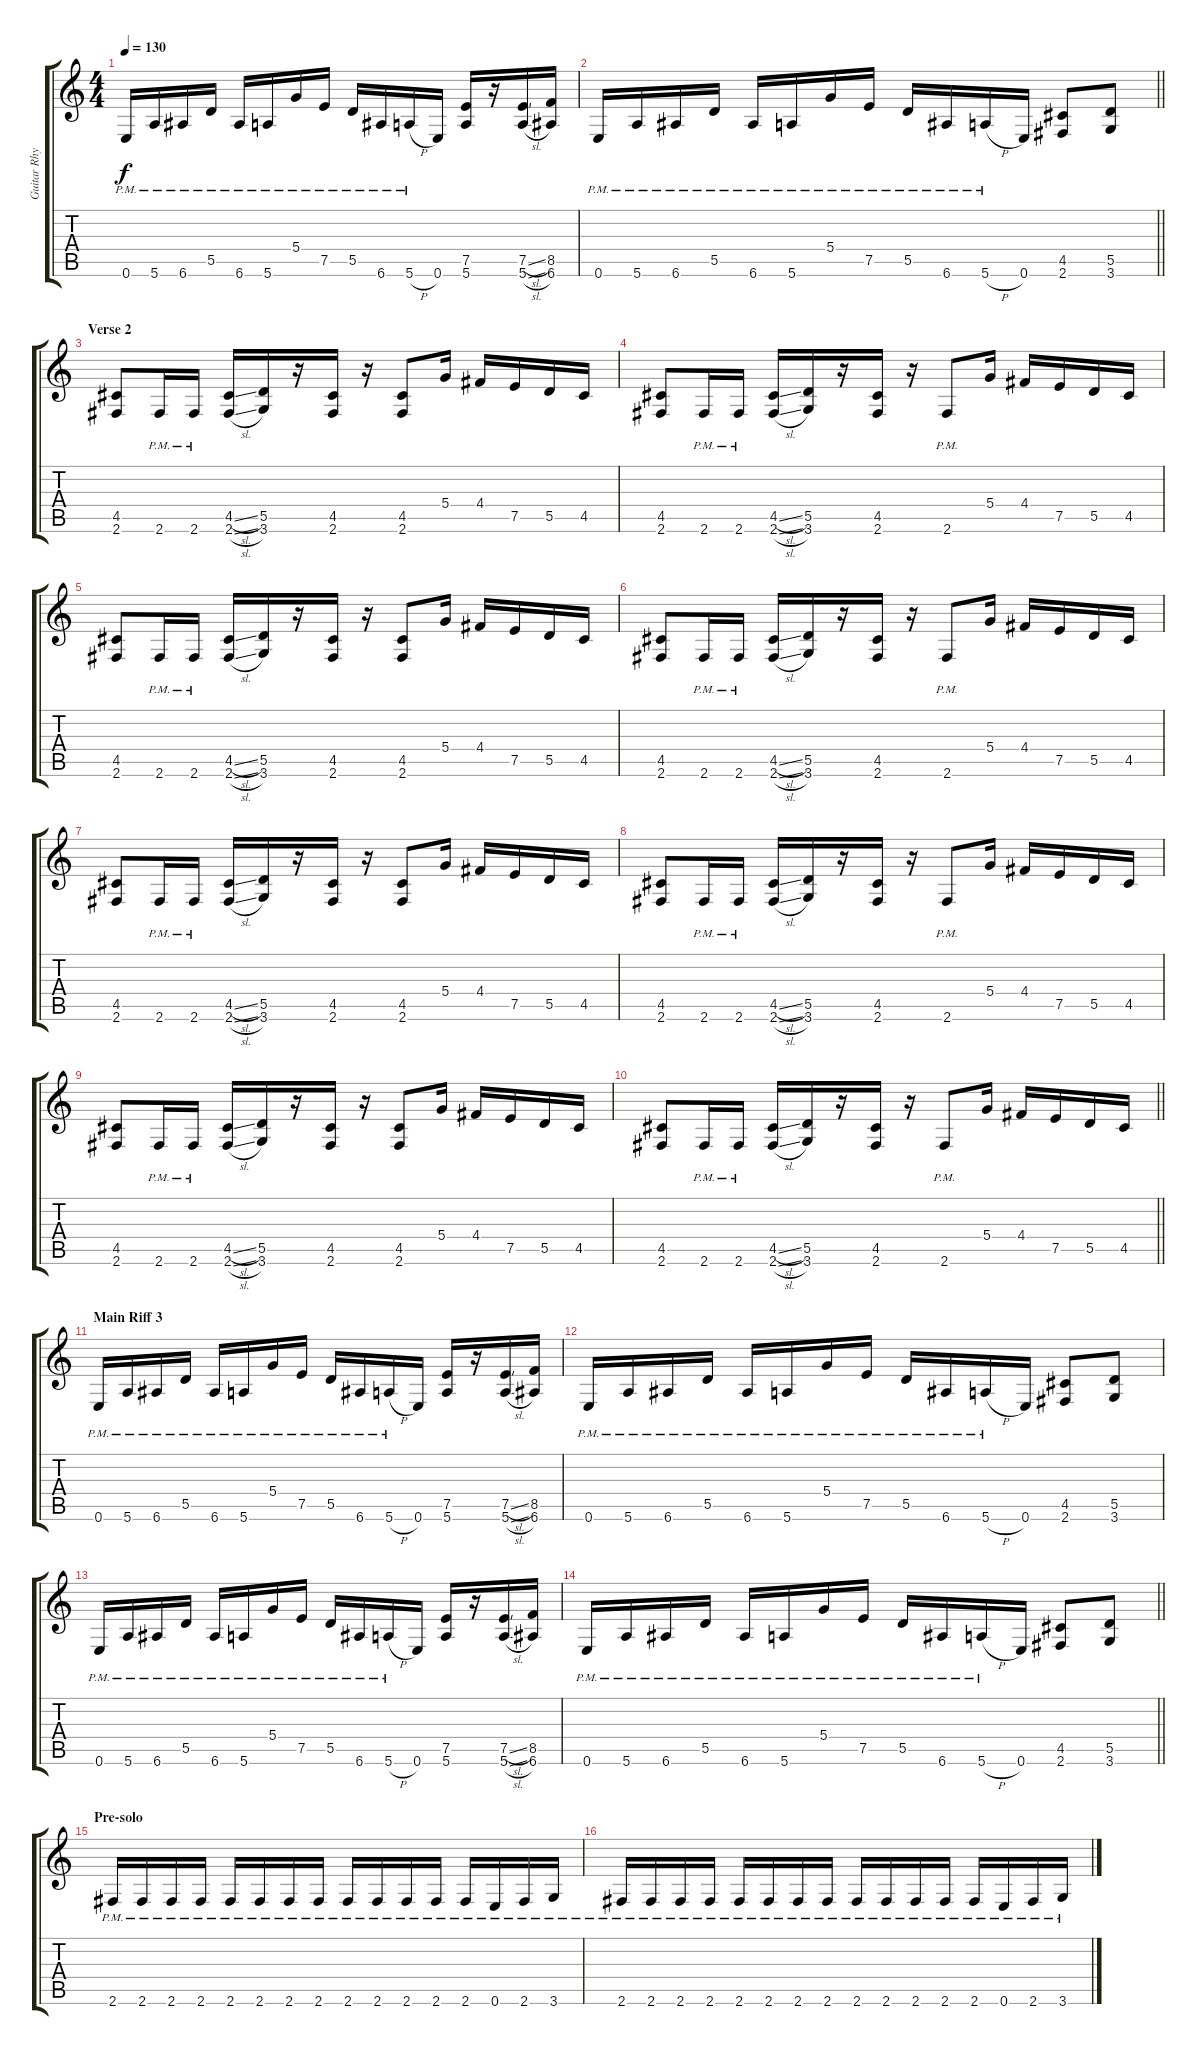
\track ("Guitar Rhythm" "Guitar Rhy") {instrument distortionguitar}
\staff {score tabs}
\tuning (E4 B3 G3 D3 A2 E2) {hide}
\ts (4 4)
\tempo 130
\clef g2
\ks c
0.6{pm}.16{dy f} 5.6{pm}.16 6.6{pm}.16 5.5{pm}.16 6.6{pm}.16 5.6{pm}.16 5.4{pm}.16 7.5{pm}.16 5.5{pm}.16 6.6{pm}.16 5.6{h pm}.16 0.6.16 (7.5 5.6).16 r.16 (7.5{sl} 5.6{sl}).16 (8.5 6.6).16 |
\barLineRight lightlight
0.6{pm}.16 5.6{pm}.16 6.6{pm}.16 5.5{pm}.16 6.6{pm}.16 5.6{pm}.16 5.4{pm}.16 7.5{pm}.16 5.5{pm}.16 6.6{pm}.16 5.6{h pm}.16 0.6.16 (4.5 2.6).8 (5.5 3.6).8 |
\section ("" "Verse 2")
(4.5 2.6).8 2.6{pm}.16 2.6{pm}.16 (4.5{sl} 2.6{sl}).16 (5.5 3.6).16 r.16 (4.5 2.6).16 r.16 (4.5 2.6).8 5.4.16 4.4.16 7.5.16 5.5.16 4.5.16 |
(4.5 2.6).8 2.6{pm}.16 2.6{pm}.16 (4.5{sl} 2.6{sl}).16 (5.5 3.6).16 r.16 (4.5 2.6).16 r.16 2.6{pm}.8 5.4.16 4.4.16 7.5.16 5.5.16 4.5.16 |
(4.5 2.6).8 2.6{pm}.16 2.6{pm}.16 (4.5{sl} 2.6{sl}).16 (5.5 3.6).16 r.16 (4.5 2.6).16 r.16 (4.5 2.6).8 5.4.16 4.4.16 7.5.16 5.5.16 4.5.16 |
(4.5 2.6).8 2.6{pm}.16 2.6{pm}.16 (4.5{sl} 2.6{sl}).16 (5.5 3.6).16 r.16 (4.5 2.6).16 r.16 2.6{pm}.8 5.4.16 4.4.16 7.5.16 5.5.16 4.5.16 |
(4.5 2.6).8 2.6{pm}.16 2.6{pm}.16 (4.5{sl} 2.6{sl}).16 (5.5 3.6).16 r.16 (4.5 2.6).16 r.16 (4.5 2.6).8 5.4.16 4.4.16 7.5.16 5.5.16 4.5.16 |
(4.5 2.6).8 2.6{pm}.16 2.6{pm}.16 (4.5{sl} 2.6{sl}).16 (5.5 3.6).16 r.16 (4.5 2.6).16 r.16 2.6{pm}.8 5.4.16 4.4.16 7.5.16 5.5.16 4.5.16 |
(4.5 2.6).8 2.6{pm}.16 2.6{pm}.16 (4.5{sl} 2.6{sl}).16 (5.5 3.6).16 r.16 (4.5 2.6).16 r.16 (4.5 2.6).8 5.4.16 4.4.16 7.5.16 5.5.16 4.5.16 |
\barLineRight lightlight
(4.5 2.6).8 2.6{pm}.16 2.6{pm}.16 (4.5{sl} 2.6{sl}).16 (5.5 3.6).16 r.16 (4.5 2.6).16 r.16 2.6{pm}.8 5.4.16 4.4.16 7.5.16 5.5.16 4.5.16 |
\section ("" "Main Riff 3")
0.6{pm}.16 5.6{pm}.16 6.6{pm}.16 5.5{pm}.16 6.6{pm}.16 5.6{pm}.16 5.4{pm}.16 7.5{pm}.16 5.5{pm}.16 6.6{pm}.16 5.6{h pm}.16 0.6.16 (7.5 5.6).16 r.16 (7.5{sl} 5.6{sl}).16 (8.5 6.6).16 |
0.6{pm}.16 5.6{pm}.16 6.6{pm}.16 5.5{pm}.16 6.6{pm}.16 5.6{pm}.16 5.4{pm}.16 7.5{pm}.16 5.5{pm}.16 6.6{pm}.16 5.6{h pm}.16 0.6.16 (4.5 2.6).8 (5.5 3.6).8 |
0.6{pm}.16 5.6{pm}.16 6.6{pm}.16 5.5{pm}.16 6.6{pm}.16 5.6{pm}.16 5.4{pm}.16 7.5{pm}.16 5.5{pm}.16 6.6{pm}.16 5.6{h pm}.16 0.6.16 (7.5 5.6).16 r.16 (7.5{sl} 5.6{sl}).16 (8.5 6.6).16 |
\barLineRight lightlight
0.6{pm}.16 5.6{pm}.16 6.6{pm}.16 5.5{pm}.16 6.6{pm}.16 5.6{pm}.16 5.4{pm}.16 7.5{pm}.16 5.5{pm}.16 6.6{pm}.16 5.6{h pm}.16 0.6.16 (4.5 2.6).8 (5.5 3.6).8 |
\section ("" "Pre-solo")
2.6{pm}.16 2.6{pm}.16 2.6{pm}.16 2.6{pm}.16 2.6{pm}.16 2.6{pm}.16 2.6{pm}.16 2.6{pm}.16 2.6{pm}.16 2.6{pm}.16 2.6{pm}.16 2.6{pm}.16 2.6{pm}.16 0.6{pm}.16 2.6{pm}.16 3.6{pm}.16 |
2.6{pm}.16 2.6{pm}.16 2.6{pm}.16 2.6{pm}.16 2.6{pm}.16 2.6{pm}.16 2.6{pm}.16 2.6{pm}.16 2.6{pm}.16 2.6{pm}.16 2.6{pm}.16 2.6{pm}.16 2.6{pm}.16 0.6{pm}.16 2.6{pm}.16 3.6{pm}.16
